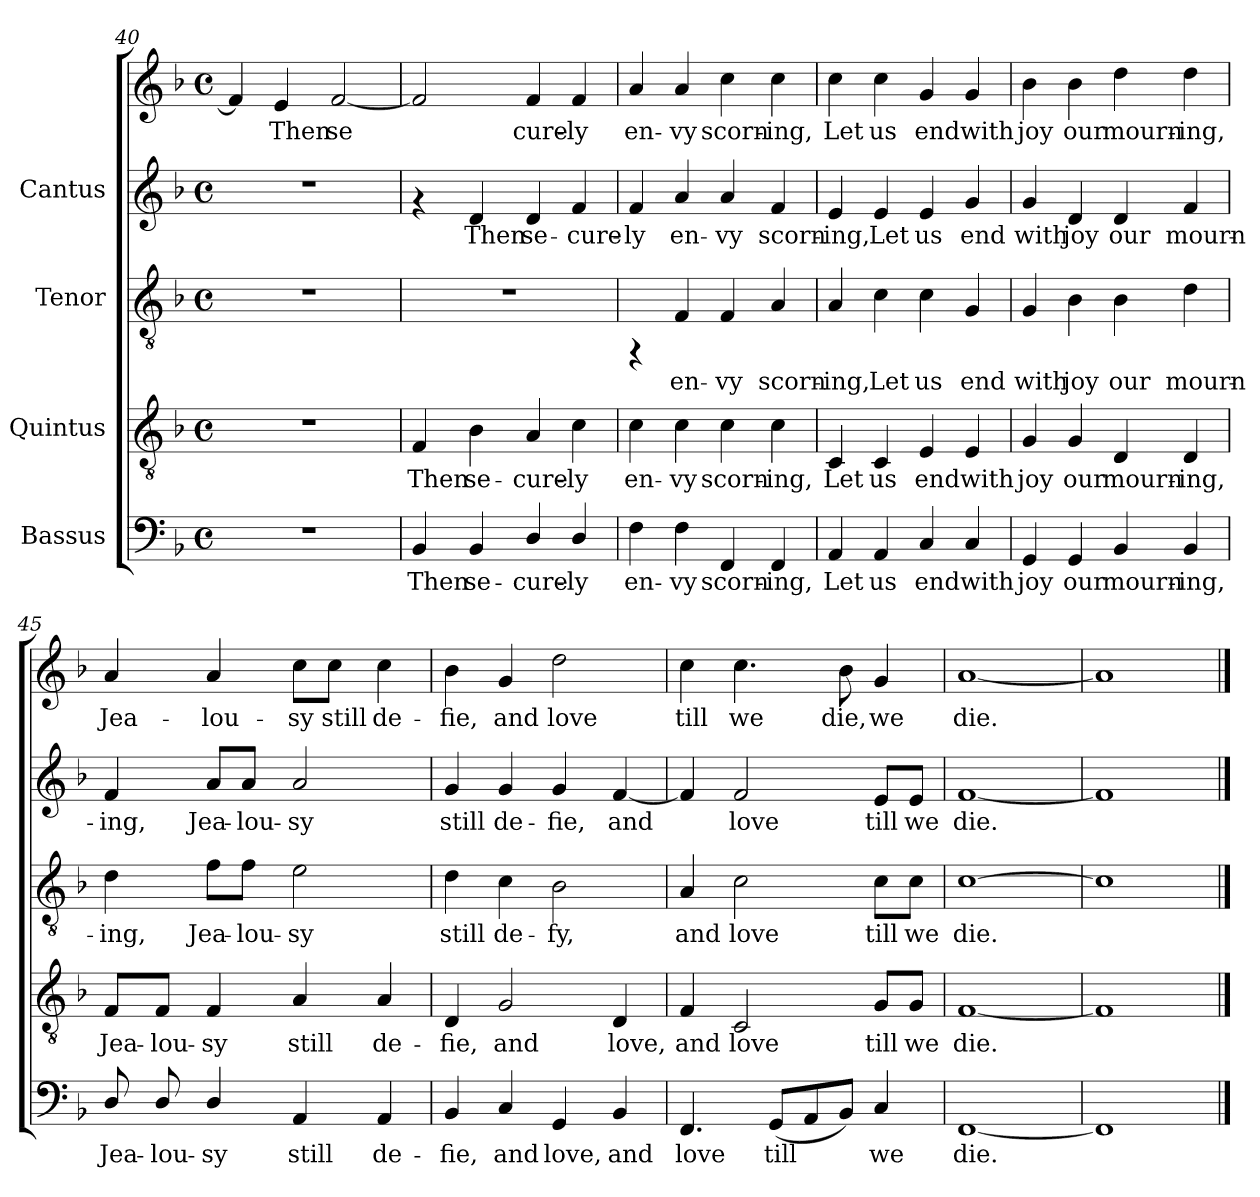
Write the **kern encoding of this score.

**kern	**text	**kern	**text	**kern	**text	**kern	**text	**kern	**text
*part4	*part4	*part3	*part3	*part2	*part2	*part1	*part1	*part1	*part1
*staff5	*staff5	*staff4	*staff4	*staff3	*staff3	*staff2	*staff2	*staff1	*staff1
*I"Bassus	*	*I"Quintus	*	*I"Tenor	*	*I"Cantus	*	*	*
*clefF4	*	*clefGv2	*	*clefGv2	*	*clefG2	*	*clefG2	*
*k[b-]	*	*k[b-]	*	*k[b-]	*	*k[b-]	*	*k[b-]	*
*F:	*	*F:	*	*F:	*	*F:	*	*F:	*
*M4/4	*	*M4/4	*	*M4/4	*	*M4/4	*	*M4/4	*
*met(c)	*	*met(c)	*	*met(c)	*	*met(c)	*	*met(c)	*
=40	=40	=40	=40	=40	=40	=40	=40	=40	=40
!	!	!	!	!	!	!	!	!	!LO:LY:b:cj
1r	.	1r	.	1r	.	1r	.	4f/]	.
!	!	!	!	!	!	!	!	!	!LO:LY:b:cj
.	.	.	.	.	.	.	.	4e/	Then
!	!	!	!	!	!	!	!	!	!LO:LY:b:cj
.	.	.	.	.	.	.	.	[<2f/	se-
=41	=41	=41	=41	=41	=41	=41	=41	=41	=41
!	!LO:LY:b:cj	!	!LO:LY:b:cj	!	!	!	!	!	!LO:LY:b:cj
4BB-/	Then	4F/	Then	1r	.	4rf	.	2f/]	-
!	!LO:LY:b:cj	!	!LO:LY:b:cj	!	!	!	!LO:LY:b:cj	!	!
4BB-/	se-	4B-\	se-	.	.	4d/	Then	.	.
!	!LO:LY:b:cj	!	!LO:LY:b:cj	!	!	!	!LO:LY:b:cj	!	!LO:LY:b:cj
4D/	-cure-	4A/	-cure-	.	.	4d/	se-	4f/	cure-
!	!LO:LY:b:cj	!	!LO:LY:b:cj	!	!	!	!LO:LY:b:cj	!	!LO:LY:b:cj
4D/	-ly	4c\	-ly	.	.	4f/	-cure-	4f/	-ly
!!LO:PB:g=z
=42	=42	=42	=42	=42	=42	=42	=42	=42	=42
!	!LO:LY:b:cj	!	!LO:LY:b:cj	!	!	!	!LO:LY:b:cj	!	!LO:LY:b:cj
4F\	en-	4c\	en-	4rFF	.	4f/	ly	4a/	-en-
!	!LO:LY:b:cj	!	!LO:LY:b:cj	!	!LO:LY:b:cj	!	!LO:LY:b:cj	!	!LO:LY:b:cj
4F\	-vy	4c\	-vy	4F/	en-	4a/	en-	4a/	-vy
!	!LO:LY:b:cj	!	!LO:LY:b:cj	!	!LO:LY:b:cj	!	!LO:LY:b:cj	!	!LO:LY:b:cj
4FF/	scorn-	4c\	scorn-	4F/	-vy	4a/	-vy	4cc\	scorn-
!	!LO:LY:b:cj	!	!LO:LY:b:cj	!	!LO:LY:b:cj	!	!LO:LY:b:cj	!	!LO:LY:b:cj
4FF/	-ing,	4c\	-ing,	4A/	scorn-	4f/	scorn-	4cc\	-ing,
=43	=43	=43	=43	=43	=43	=43	=43	=43	=43
!	!LO:LY:b:cj	!	!LO:LY:b:cj	!	!LO:LY:b:cj	!	!LO:LY:b:cj	!	!LO:LY:b:cj
4AA/	Let	4C/	Let	4A/	-ing,	4e/	ing,	4cc\	-Let
!	!LO:LY:b:cj	!	!LO:LY:b:cj	!	!LO:LY:b:cj	!	!LO:LY:b:cj	!	!LO:LY:b:cj
4AA/	us	4C/	us	4c\	Let	4e/	Let	4cc\	us
!	!LO:LY:b:cj	!	!LO:LY:b:cj	!	!LO:LY:b:cj	!	!LO:LY:b:cj	!	!LO:LY:b:cj
4C/	end	4E/	end	4c\	us	4e/	us	4g/	end
!	!LO:LY:b:cj	!	!LO:LY:b:cj	!	!LO:LY:b:cj	!	!LO:LY:b:cj	!	!LO:LY:b:cj
4C/	with	4E/	with	4G/	end	4g/	end	4g/	with
=44	=44	=44	=44	=44	=44	=44	=44	=44	=44
!	!LO:LY:b:cj	!	!LO:LY:b:cj	!	!LO:LY:b:cj	!	!LO:LY:b:cj	!	!LO:LY:b:cj
4GG/	joy	4G/	joy	4G/	with	4g/	with	4b-\	joy
!	!LO:LY:b:cj	!	!LO:LY:b:cj	!	!LO:LY:b:cj	!	!LO:LY:b:cj	!	!LO:LY:b:cj
4GG/	our	4G/	our	4B-\	joy	4d/	joy	4b-\	our
!	!LO:LY:b:cj	!	!LO:LY:b:cj	!	!LO:LY:b:cj	!	!LO:LY:b:cj	!	!LO:LY:b:cj
4BB-/	mourn-	4D/	mourn-	4B-\	our	4d/	our	4dd\	mourn-
!	!LO:LY:b:cj	!	!LO:LY:b:cj	!	!LO:LY:b:cj	!	!LO:LY:b:cj	!	!LO:LY:b:cj
4BB-/	-ing,	4D/	-ing,	4d\	mourn-	4f/	mourn-	4dd\	-ing,
=45	=45	=45	=45	=45	=45	=45	=45	=45	=45
!	!LO:LY:b:cj	!	!LO:LY:b:cj	!	!LO:LY:b:cj	!	!LO:LY:b:cj	!	!LO:LY:b:cj
8D/	Jea-	8F/L	Jea-	4d\	-ing,	4f/	-ing,	4a/	-Jea-
!	!LO:LY:b:cj	!	!LO:LY:b:cj	!	!	!	!	!	!
8D/	-lou-	8F/J	-lou-	.	.	.	.	.	.
!	!LO:LY:b:cj	!	!LO:LY:b:cj	!	!LO:LY:b:cj	!	!LO:LY:b:cj	!	!LO:LY:b:cj
4D/	-sy	4F/	-sy	8f\L	Jea-	8a/L	Jea-	4a/	-lou-
!	!	!	!	!	!LO:LY:b:cj	!	!LO:LY:b:cj	!	!
.	.	.	.	8f\J	-lou-	8a/J	-lou-	.	.
!	!LO:LY:b:cj	!	!LO:LY:b:cj	!	!LO:LY:b:cj	!	!LO:LY:b:cj	!	!LO:LY:b:cj
4AA/	still	4A/	still	2e\	-sy	2a/	-sy	8cc\L	-sy
!	!	!	!	!	!	!	!	!	!LO:LY:b:cj
.	.	.	.	.	.	.	.	8cc\J	still
!	!LO:LY:b:cj	!	!LO:LY:b:cj	!	!	!	!	!	!LO:LY:b:cj
4AA/	de-	4A/	de-	.	.	.	.	4cc\	de-
!!LO:LB:g=z
=46	=46	=46	=46	=46	=46	=46	=46	=46	=46
!	!LO:LY:b:cj	!	!LO:LY:b:cj	!	!LO:LY:b:cj	!	!LO:LY:b:cj	!	!LO:LY:b:cj
4BB-/	-fie,	4D/	-fie,	4d\	still	4g/	still	4b-\	fie,
!	!LO:LY:b:cj	!	!LO:LY:b:cj	!	!LO:LY:b:cj	!	!LO:LY:b:cj	!	!LO:LY:b:cj
4C/	and	2G/	and	4c\	de-	4g/	de-	4g/	and
!	!LO:LY:b:cj	!	!	!	!LO:LY:b:cj	!	!LO:LY:b:cj	!	!LO:LY:b:cj
4GG/	love,	.	.	2B-\	-fy,	4g/	-fie,	2dd\	love
!	!LO:LY:b:cj	!	!LO:LY:b:cj	!	!	!	!LO:LY:b:cj	!	!
4BB-/	and	4D/	love,	.	.	[<4f/	and	.	.
=47	=47	=47	=47	=47	=47	=47	=47	=47	=47
!	!LO:LY:b:cj	!	!LO:LY:b:cj	!	!LO:LY:b:cj	!	!LO:LY:b:cj	!	!LO:LY:b:cj
4.FF/	love	4F/	and	4A/	and	4f/]	.	4cc\	till
!	!	!	!LO:LY:b:cj	!	!LO:LY:b:cj	!	!LO:LY:b:cj	!	!LO:LY:b:cj
.	.	2C/	love	2c\	love	2f/	love	4.cc\	we
!	!LO:LY:b:cj	!	!	!	!	!	!	!	!
(<8GG/L	till	.	.	.	.	.	.	.	.
!	!LO:LY:b:cj	!	!	!	!	!	!	!	!
8AA/	.	.	.	.	.	.	.	.	.
!	!LO:LY:b:cj	!	!	!	!	!	!	!	!LO:LY:b:cj
8BB-/J)	.	.	.	.	.	.	.	8b-\	die,
!	!LO:LY:b:cj	!	!LO:LY:b:cj	!	!LO:LY:b:cj	!	!LO:LY:b:cj	!	!LO:LY:b:cj
4C/	we	8G/L	till	8c\L	till	8e/L	till	4g/	we
!	!	!	!LO:LY:b:cj	!	!LO:LY:b:cj	!	!LO:LY:b:cj	!	!
.	.	8G/J	we	8c\J	we	8e/J	we	.	.
=48	=48	=48	=48	=48	=48	=48	=48	=48	=48
!	!LO:LY:b:cj	!	!LO:LY:b:cj	!	!LO:LY:b:cj	!	!LO:LY:b:cj	!	!LO:LY:b:cj
[<1FF	die.	[<1F	die.	[<1c	die.	[<1f	die.	[<1a	die.
=49	=49	=49	=49	=49	=49	=49	=49	=49	=49
1FF]	.	1F]	.	1c]	.	1f]	.	1a]	.
==	==	==	==	==	==	==	==	==	==
*-	*-	*-	*-	*-	*-	*-	*-	*-	*-
